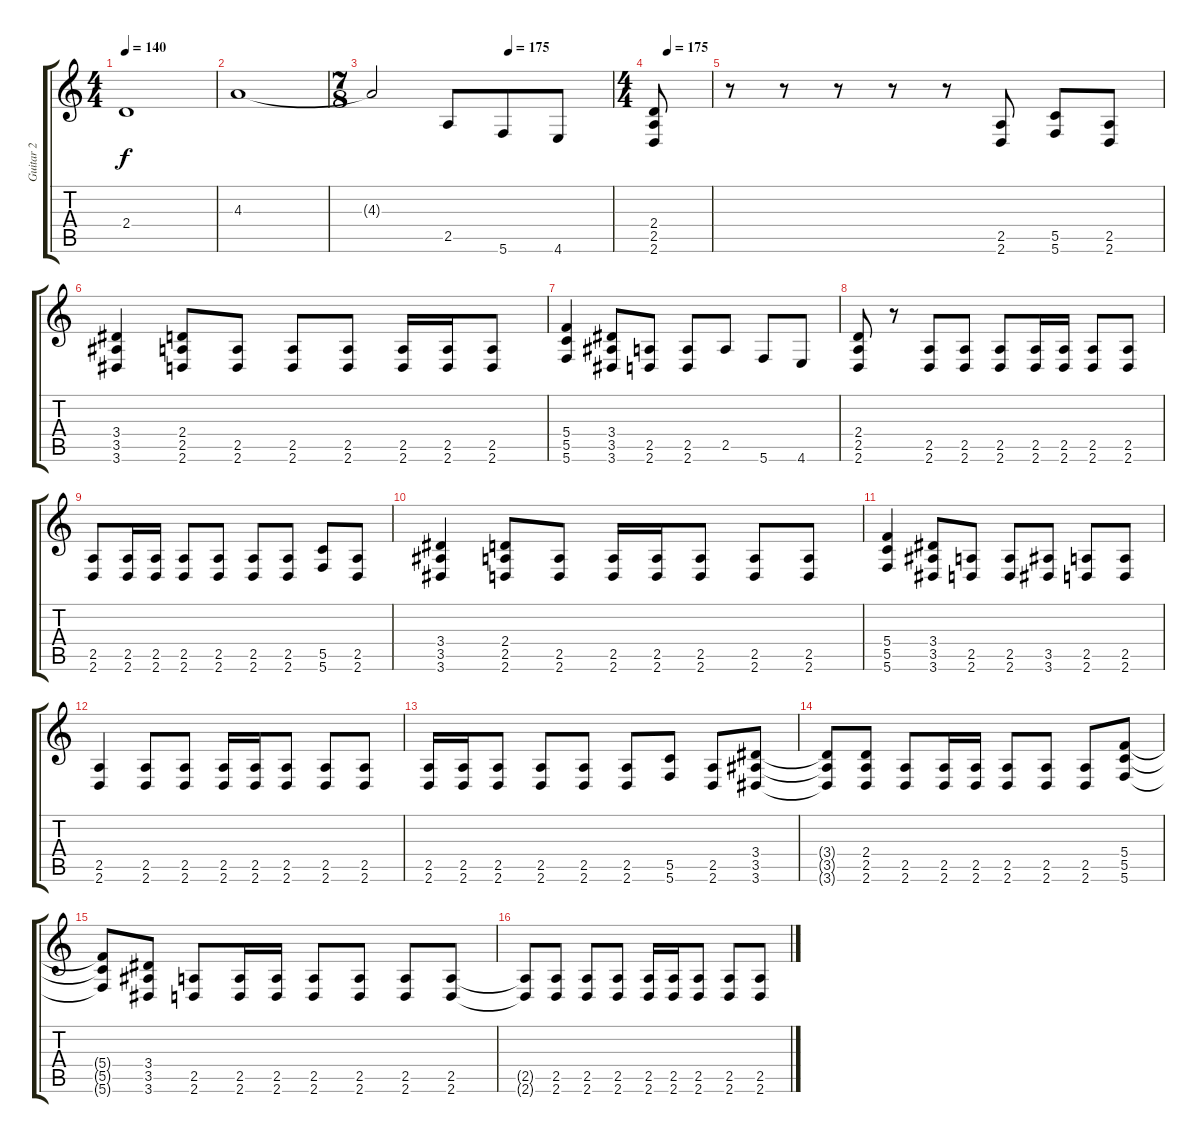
\track ("Guitar 2" "Guitar 2") {instrument distortionguitar}
\staff {score tabs}
\tuning (D4 A3 F3 C3 G2 C2) {hide}
\ts (4 4)
\tempo 140
\clef g2
\ks c
2.4.1{dy f} |
4.3.1 |
\ts (7 8)
\tempo (175 0.5714285714285714)
4.3{t}.2 2.5.8 5.6.8 4.6.8 |
\ts (4 4)
\tempo (175 0.25)
(2.4 2.5 2.6).8 |
r.8 r.8 r.8 r.8 r.8 (2.5 2.6).8 (5.5 5.6).8 (2.5 2.6).8 |
(3.4 3.5 3.6).4 (2.4 2.5 2.6).8 (2.5 2.6).8 (2.5 2.6).8 (2.5 2.6).8 (2.5 2.6).16 (2.5 2.6).16 (2.5 2.6).8 |
(5.4 5.5 5.6).4 (3.4 3.5 3.6).8 (2.5 2.6).8 (2.5 2.6).8 2.5.8 5.6.8 4.6.8 |
(2.4 2.5 2.6).8 r.8 (2.5 2.6).8 (2.5 2.6).8 (2.5 2.6).8 (2.5 2.6).16 (2.5 2.6).16 (2.5 2.6).8 (2.5 2.6).8 |
(2.5 2.6).8 (2.5 2.6).16 (2.5 2.6).16 (2.5 2.6).8 (2.5 2.6).8 (2.5 2.6).8 (2.5 2.6).8 (5.5 5.6).8 (2.5 2.6).8 |
(3.4 3.5 3.6).4 (2.4 2.5 2.6).8 (2.5 2.6).8 (2.5 2.6).16 (2.5 2.6).16 (2.5 2.6).8 (2.5 2.6).8 (2.5 2.6).8 |
(5.4 5.5 5.6).4 (3.4 3.5 3.6).8 (2.5 2.6).8 (2.5 2.6).8 (3.5 3.6).8 (2.5 2.6).8 (2.5 2.6).8 |
(2.5 2.6).4 (2.5 2.6).8 (2.5 2.6).8 (2.5 2.6).16 (2.5 2.6).16 (2.5 2.6).8 (2.5 2.6).8 (2.5 2.6).8 |
(2.5 2.6).16 (2.5 2.6).16 (2.5 2.6).8 (2.5 2.6).8 (2.5 2.6).8 (2.5 2.6).8 (5.5 5.6).8 (2.5 2.6).8 (3.4 3.5 3.6).8 |
(3.4{t} 3.5{t} 3.6{t}).8 (2.4 2.5 2.6).8 (2.5 2.6).8 (2.5 2.6).16 (2.5 2.6).16 (2.5 2.6).8 (2.5 2.6).8 (2.5 2.6).8 (5.4 5.5 5.6).8 |
(5.4{t} 5.5{t} 5.6{t}).8 (3.4 3.5 3.6).8 (2.5 2.6).8 (2.5 2.6).16 (2.5 2.6).16 (2.5 2.6).8 (2.5 2.6).8 (2.5 2.6).8 (2.5 2.6).8 |
(2.5{t} 2.6{t}).8 (2.5 2.6).8 (2.5 2.6).8 (2.5 2.6).8 (2.5 2.6).16 (2.5 2.6).16 (2.5 2.6).8 (2.5 2.6).8 (2.5 2.6).8
